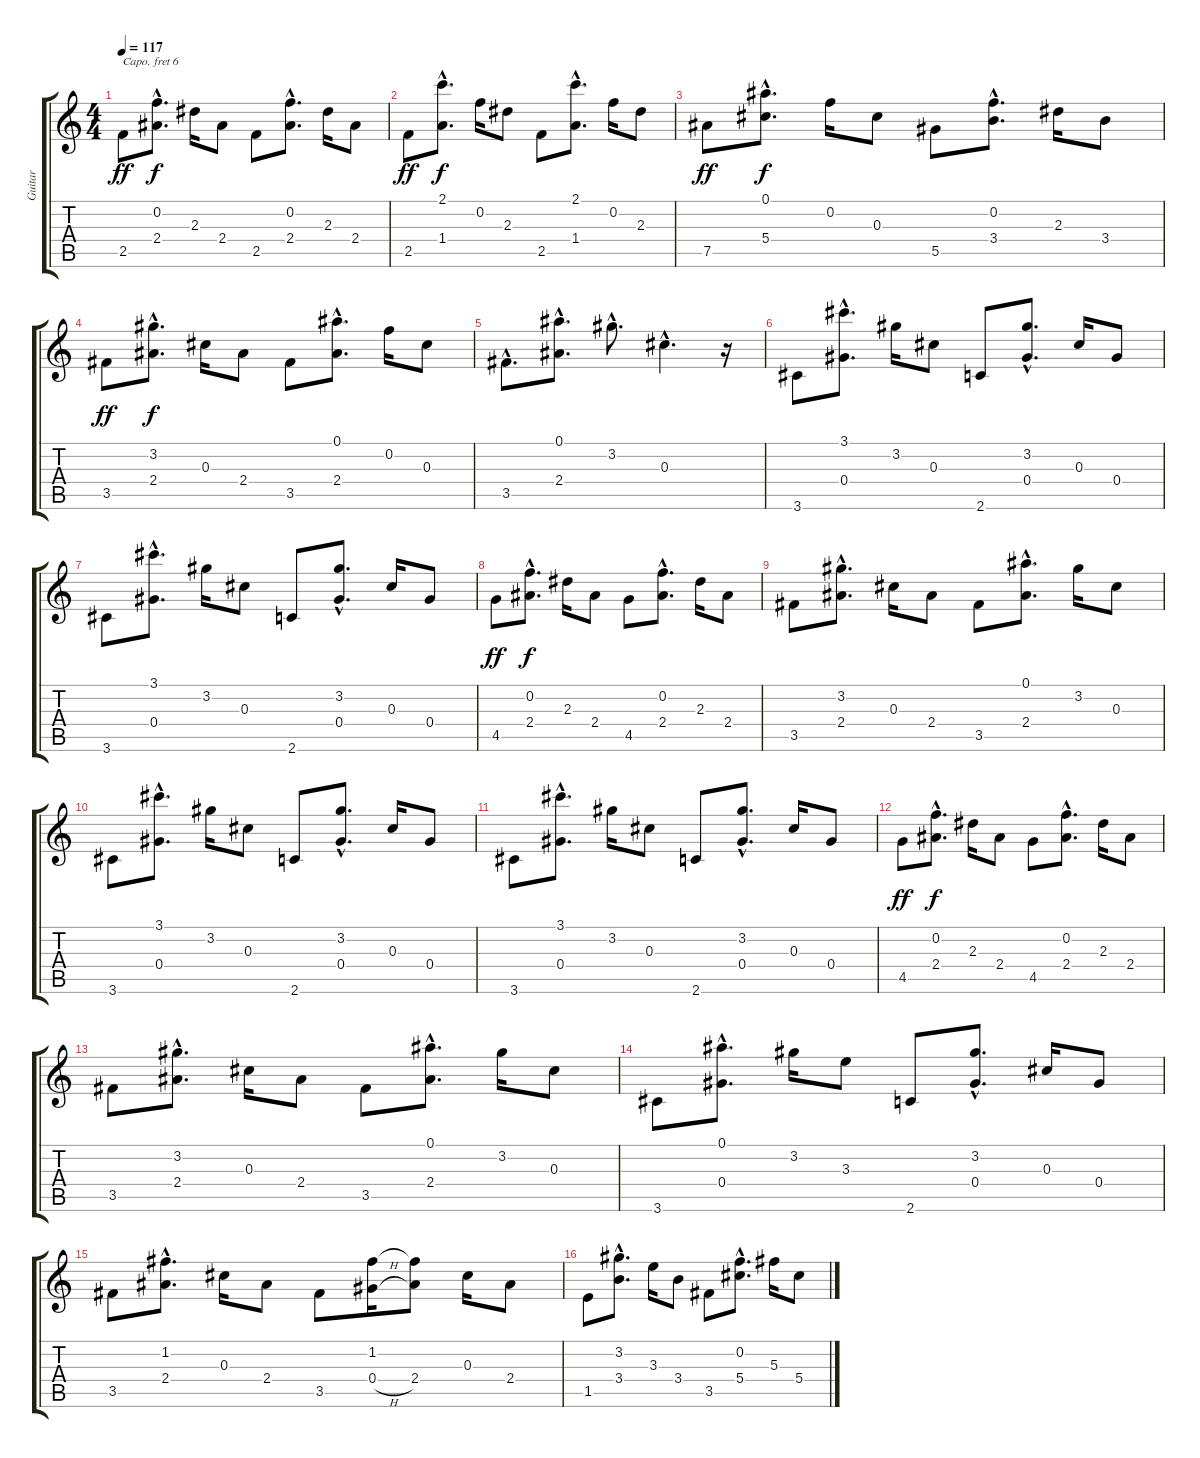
\track ("Guitar" "Guitar") {instrument acousticguitarsteel}
\staff {score tabs}
\capo 6
\tuning (E4 B3 G3 D3 A2 E2) {hide}
\ts (4 4)
\tempo 117
\clef g2
\ks c
2.5.8{dy ff} (0.2{hac} 2.4{hac}).8{d dy f} 2.3.16 2.4.8 2.5.8 (0.2{hac} 2.4{hac}).8{d} 2.3.16 2.4.8 |
2.5.8{dy ff} (2.1{hac} 1.4{hac}).8{d dy f} 0.2.16 2.3.8 2.5.8 (2.1{hac} 1.4{hac}).8{d} 0.2.16 2.3.8 |
7.5.8{dy ff} (0.1{hac} 5.4{hac}).8{d dy f} 0.2.16 0.3.8 5.5.8 (0.2{hac} 3.4{hac}).8{d} 2.3.16 3.4.8 |
3.5.8{dy ff} (3.2{hac} 2.4{hac}).8{d dy f} 0.3.16 2.4.8 3.5.8 (0.1{hac} 2.4{hac}).8{d} 0.2.16 0.3.8 |
3.5{hac}.8{d} (0.1{hac} 2.4{hac}).8{d} 3.2{hac}.8{d} 0.3{hac}.4{d} r.16 |
3.6.8 (3.1{hac} 0.4{hac}).8{d} 3.2.16 0.3.8 2.6.8 (3.2{hac} 0.4{hac}).8{d} 0.3.16 0.4.8 |
3.6.8 (3.1{hac} 0.4{hac}).8{d} 3.2.16 0.3.8 2.6.8 (3.2{hac} 0.4{hac}).8{d} 0.3.16 0.4.8 |
4.5.8{dy ff} (0.2{hac} 2.4{hac}).8{d dy f} 2.3.16 2.4.8 4.5.8 (0.2{hac} 2.4{hac}).8{d} 2.3.16 2.4.8 |
3.5.8 (3.2{hac} 2.4{hac}).8{d} 0.3.16 2.4.8 3.5.8 (0.1{hac} 2.4{hac}).8{d} 3.2.16 0.3.8 |
3.6.8 (3.1{hac} 0.4{hac}).8{d} 3.2.16 0.3.8 2.6.8 (3.2{hac} 0.4{hac}).8{d} 0.3.16 0.4.8 |
3.6.8 (3.1{hac} 0.4{hac}).8{d} 3.2.16 0.3.8 2.6.8 (3.2{hac} 0.4{hac}).8{d} 0.3.16 0.4.8 |
4.5.8{dy ff} (0.2{hac} 2.4{hac}).8{d dy f} 2.3.16 2.4.8 4.5.8 (0.2{hac} 2.4{hac}).8{d} 2.3.16 2.4.8 |
3.5.8 (3.2{hac} 2.4{hac}).8{d} 0.3.16 2.4.8 3.5.8 (0.1{hac} 2.4{hac}).8{d} 3.2.16 0.3.8 |
3.6.8 (0.1{hac} 0.4{hac}).8{d} 3.2.16 3.3.8 2.6.8 (3.2{hac} 0.4{hac}).8{d} 0.3.16 0.4.8 |
3.5.8 (1.2{hac} 2.4{hac}).8{d} 0.3.16 2.4.8 3.5.8 (1.2 0.4{h}).16 (1.2{t} 2.4).8 0.3.16 2.4.8 |
1.5.8 (3.2{hac} 3.4{hac}).8{d} 3.3.16 3.4.8 3.5.8 (0.2{hac} 5.4{hac}).8{d} 5.3.16 5.4.8
